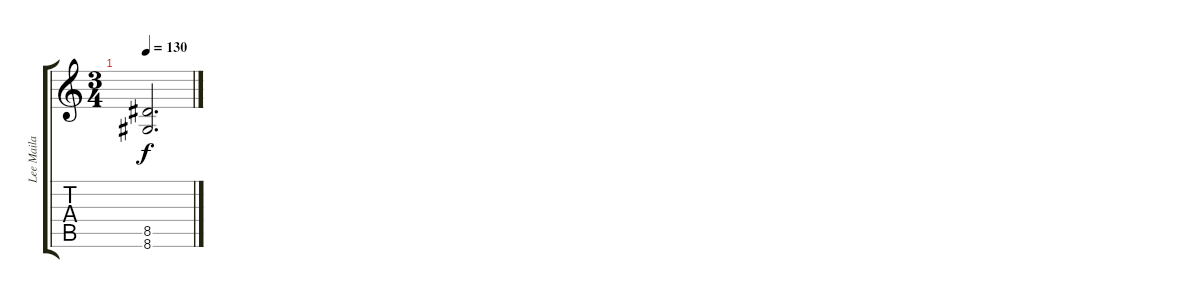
\track ("Lee Maila" "Lee Maila") {instrument distortionguitar}
\staff {score tabs}
\tuning (D4 A3 F3 C3 G2 C2) {hide}
\ts (3 4)
\tempo 130
\clef g2
\ks c
(8.5{t} 8.6{t}).2{d dy f}
